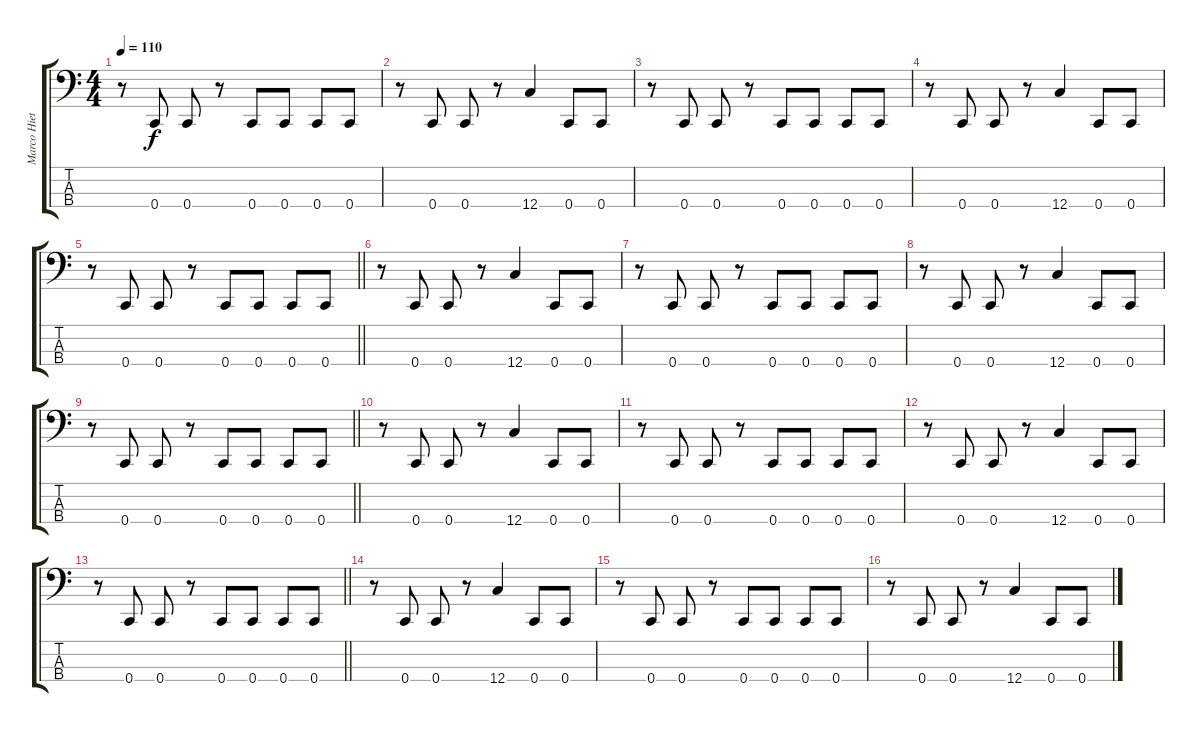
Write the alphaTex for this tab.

\track ("Marco Hietala" "Marco Hiet") {instrument electricbasspick}
\staff {score tabs}
\tuning (F2 C2 G1 C1) {hide}
\ts (4 4)
\tempo 110
\clef f4
\ks c
r.8{dy f} 0.4.8 0.4.8 r.8 0.4.8 0.4.8 0.4.8 0.4.8 |
r.8 0.4.8 0.4.8 r.8 12.4.4 0.4.8 0.4.8 |
r.8 0.4.8 0.4.8 r.8 0.4.8 0.4.8 0.4.8 0.4.8 |
r.8 0.4.8 0.4.8 r.8 12.4.4 0.4.8 0.4.8 |
\barLineRight lightlight
r.8 0.4.8 0.4.8 r.8 0.4.8 0.4.8 0.4.8 0.4.8 |
\section ("" "")
r.8 0.4.8 0.4.8 r.8 12.4.4 0.4.8 0.4.8 |
r.8 0.4.8 0.4.8 r.8 0.4.8 0.4.8 0.4.8 0.4.8 |
r.8 0.4.8 0.4.8 r.8 12.4.4 0.4.8 0.4.8 |
\barLineRight lightlight
r.8 0.4.8 0.4.8 r.8 0.4.8 0.4.8 0.4.8 0.4.8 |
\section ("" "")
r.8 0.4.8 0.4.8 r.8 12.4.4 0.4.8 0.4.8 |
r.8 0.4.8 0.4.8 r.8 0.4.8 0.4.8 0.4.8 0.4.8 |
r.8 0.4.8 0.4.8 r.8 12.4.4 0.4.8 0.4.8 |
\barLineRight lightlight
r.8 0.4.8 0.4.8 r.8 0.4.8 0.4.8 0.4.8 0.4.8 |
\section ("" "")
r.8 0.4.8 0.4.8 r.8 12.4.4 0.4.8 0.4.8 |
r.8 0.4.8 0.4.8 r.8 0.4.8 0.4.8 0.4.8 0.4.8 |
r.8 0.4.8 0.4.8 r.8 12.4.4 0.4.8 0.4.8
